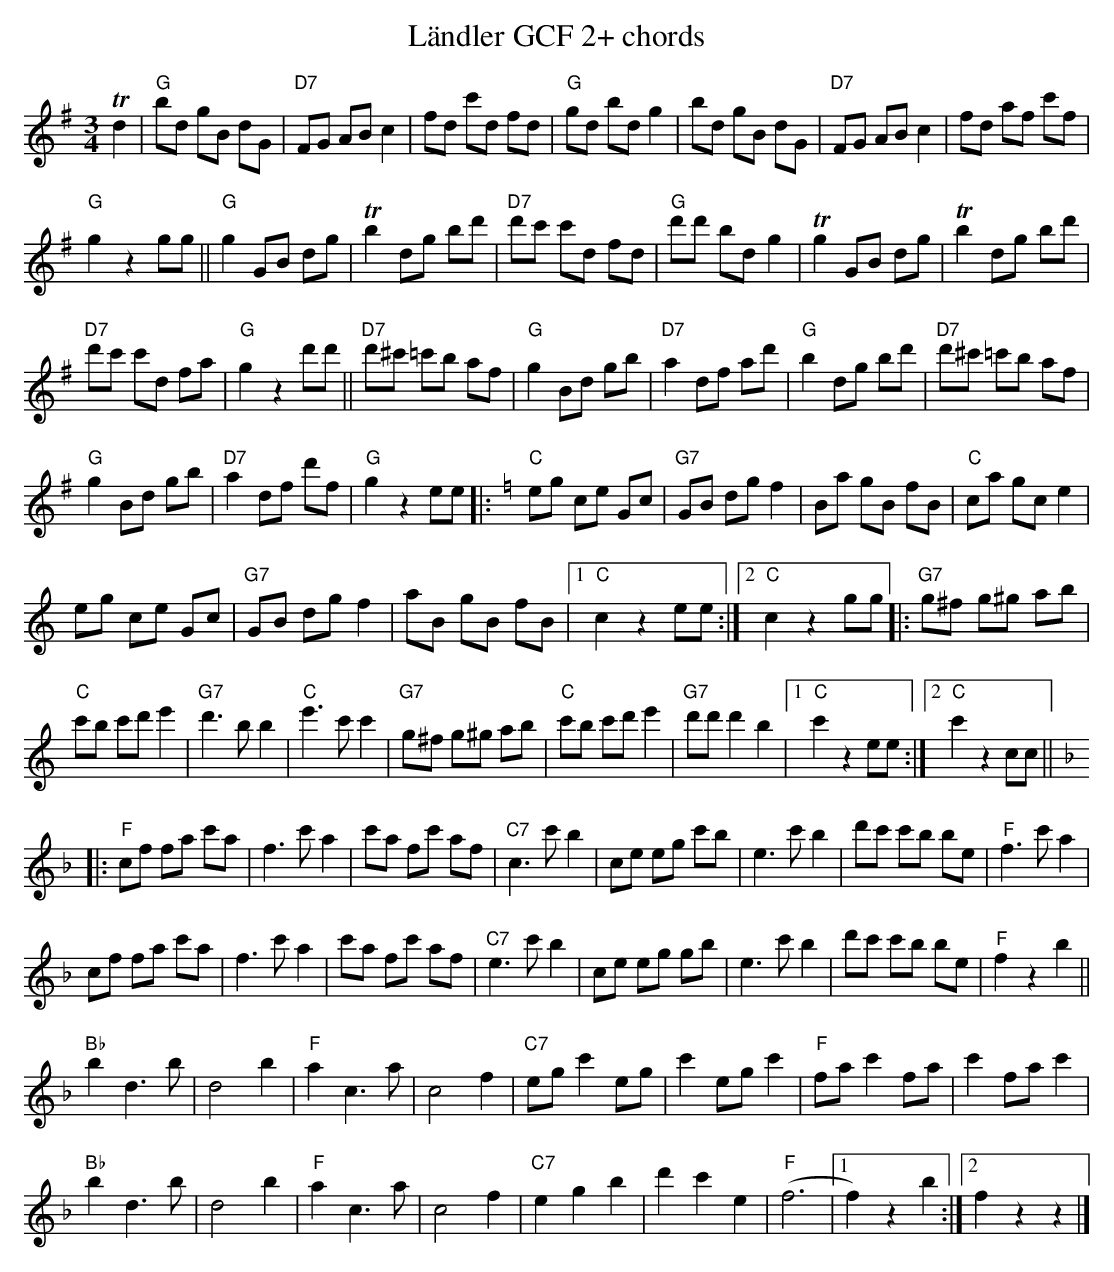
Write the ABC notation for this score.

X:1
T:L\"andler GCF 2+ chords
M:3/4
L:1/8
K:Gmaj%%MIDI gchordon
Td2 | "G"bd gB dG | "D7"FG AB c2 | fd c'd fd | "G"gd bdg2 | bd gB dG | "D7"FG AB c2 | fd af c'f |
"G"g2z2gg || "G"g2 GB dg | Tb2 dg bd' | "D7"d'c' c'd fd | "G"d'd' bd g2 | Tg2 GB dg | Tb2 dg bd' |
"D7"d'c' c'd fa | "G"g2z2 d'd' || "D7"d'^c' =c'b af | "G"g2Bd gb | "D7"a2 df ad' | "G"b2 dg bd' | "D7"d'^c' =c'b af |
"G"g2 Bd gb | "D7"a2 df d'f | "G"g2z2ee |: [K:Cmaj] "C"eg ce Gc | "G7"GB dg f2 | Ba gB fB | "C"ca gc e2 |
eg ce Gc | "G7"GB dgf2 | aB gB fB |1 "C"c2z2ee :|2 "C"c2z2gg |: "G7"g^f g^g ab |
"C"c'b c'd' e'2 | "G7"d'3bb2 | "C"e'3c'c'2 | "G7"g^f g^g ab | "C"c'b c'd' e'2 | "G7"d'd' d'2b2 |1 "C"c'2z2ee :|2 "C"c'2z2cc || [K:Fmaj]
|: "F"cf fa c'a | f3c'a2 | c'a fc' af | "C7"c3c'b2 | ce eg c'b | e3c'b2 | d'c' c'b be | "F"f3c'a2 |
cf fa c'a | f3c'a2 | c'a fc' af | "C7"e3c'b2 | ce eg gb | e3c'b2 | d'c' c'b be | "F"f2z2b2 ||
"Bb"b2d3b | d4b2 | "F"a2c3a | c4f2 | "C7"eg c'2eg | c'2egc'2 | "F"fac'2fa | c'2fac'2 |
"Bb"b2d3b | d4b2 | "F"a2c3a | c4f2 | "C7"e2g2b2 | d'2c'2e2 | "F"(f6 |1 f2)z2b2 :|2 f2z2z2 |]
